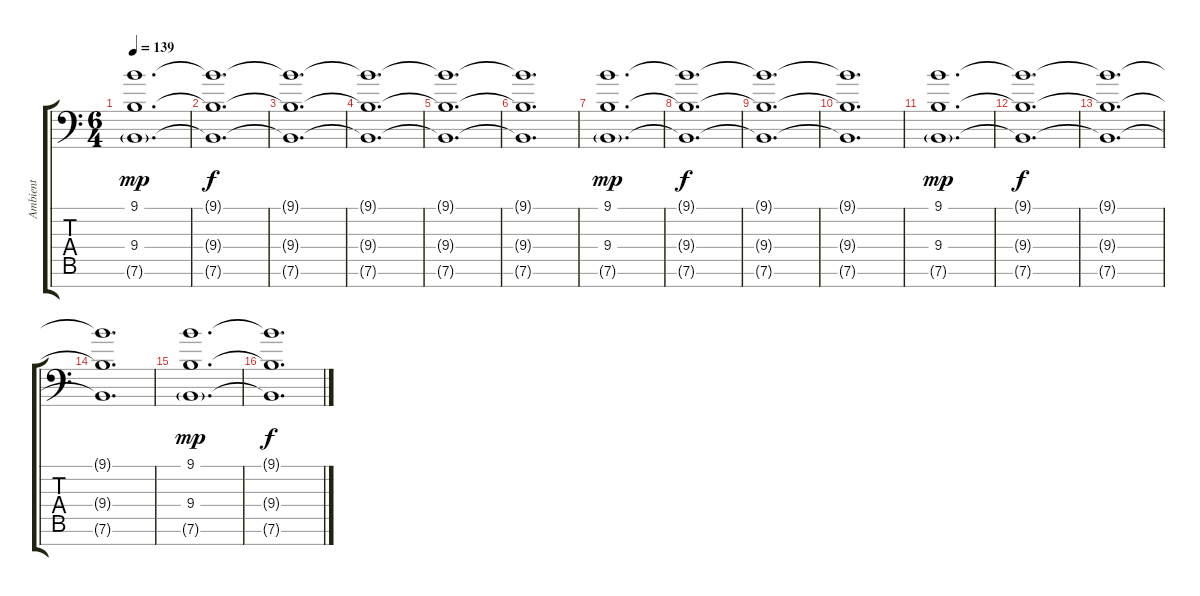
\track ("Ambient" "Ambient") {instrument pad8sweep}
\staff {score tabs}
\tuning (D4 A3 E3 D3 A2 E2 A1) {hide}
\ts (6 4)
\section ("" "")
\tempo 139
\clef f4
\ks c
(9.1 9.4 7.6{g}).1{d dy mp volume 8} |
(9.1{t} 9.4{t} 7.6{t}).1{d dy f} |
(9.1{t} 9.4{t} 7.6{t}).1{d} |
(9.1{t} 9.4{t} 7.6{t}).1{d} |
(9.1{t} 9.4{t} 7.6{t}).1{d} |
(9.1{t} 9.4{t} 7.6{t}).1{d} |
(9.1 9.4 7.6{g}).1{d dy mp} |
(9.1{t} 9.4{t} 7.6{t}).1{d dy f} |
(9.1{t} 9.4{t} 7.6{t}).1{d} |
(9.1{t} 9.4{t} 7.6{t}).1{d} |
(9.1 9.4 7.6{g}).1{d dy mp} |
(9.1{t} 9.4{t} 7.6{t}).1{d dy f} |
(9.1{t} 9.4{t} 7.6{t}).1{d} |
(9.1{t} 9.4{t} 7.6{t}).1{d} |
(9.1 9.4 7.6{g}).1{d dy mp} |
(9.1{t} 9.4{t} 7.6{t}).1{d dy f}
